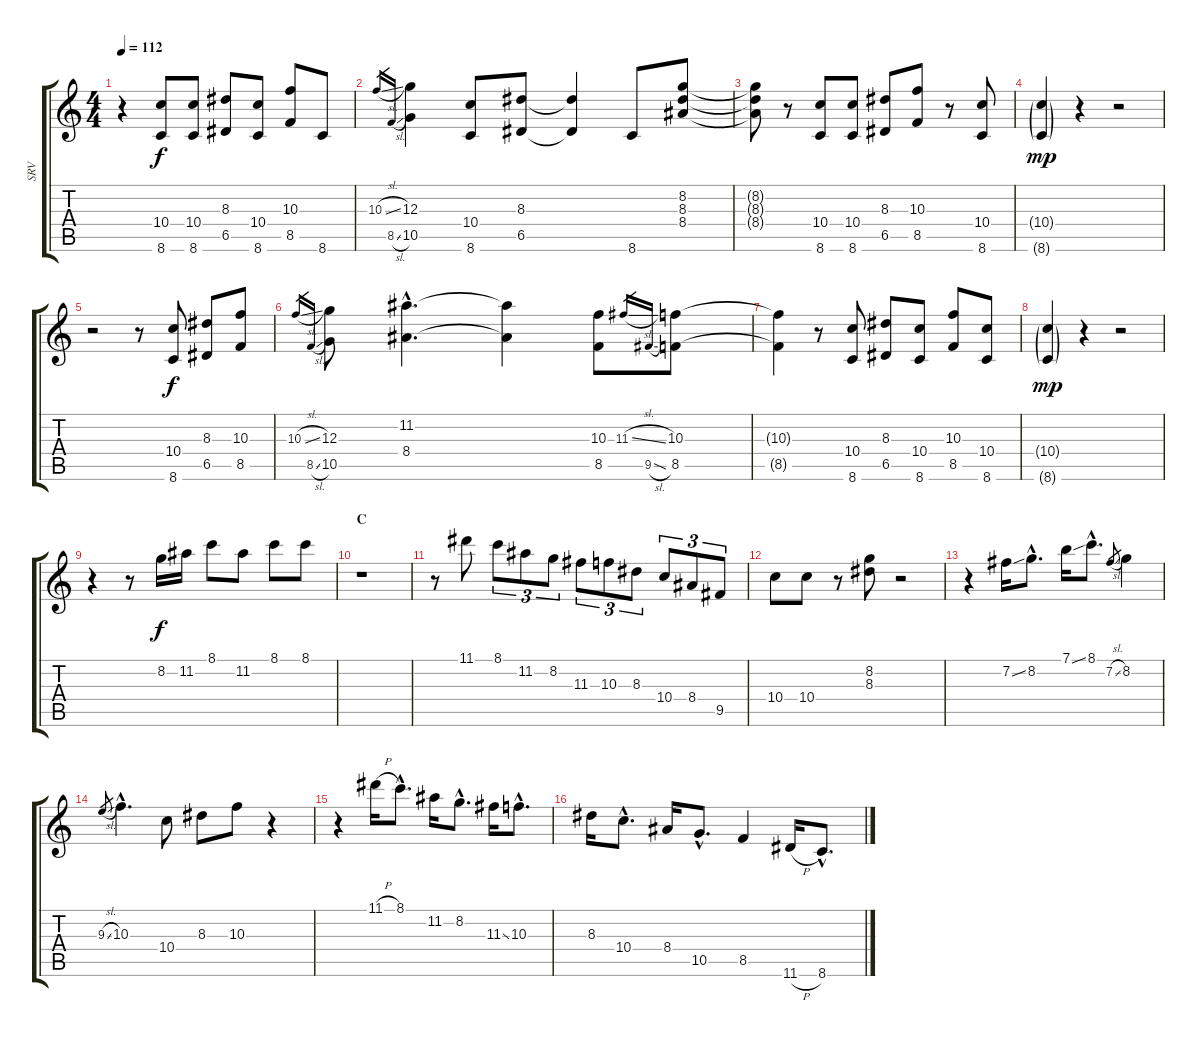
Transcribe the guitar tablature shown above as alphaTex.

\track ("SRV" "SRV") {instrument electricbassfinger}
\staff {score tabs}
\tuning (E4 B3 G3 D3 A2 E2) {hide}
\ts (4 4)
\tempo 112
\clef g2
\ks c
r.4{dy f} (10.4 8.6).8 (10.4 8.6).8 (8.3 6.5).8 (10.4 8.6).8 (10.3 8.5).8 8.6.8 |
10.3{sl}.16{gr} 8.5{sl}.16{gr} (12.3 10.5).4 (10.4 8.6).8 (8.3 6.5).8 (8.3{t} 6.5{t}).4 8.6.8 (8.2 8.3 8.4).8 |
(8.2{t} 8.3{t} 8.4{t}).8 r.8 (10.4 8.6).8 (10.4 8.6).8 (8.3 6.5).8 (10.3 8.5).8 r.8 (10.4 8.6).8 |
(10.4{g} 8.6{g}).4{dy mp} r.4 r.2 |
r.2 r.8 (10.4 8.6).8{dy f} (8.3 6.5).8 (10.3 8.5).8 |
10.3{sl}.16{gr} 8.5{sl}.16{gr} (12.3 10.5).8 (11.2{hac} 8.4{hac}).4{d} (11.2{t} 8.4{t}).4 (10.3 8.5).8 11.3{sl}.16{gr} 9.5{sl}.16{gr} (10.3 8.5).8 |
(10.3{t} 8.5{t}).4 r.8 (10.4 8.6).8 (8.3 6.5).8 (10.4 8.6).8 (10.3 8.5).8 (10.4 8.6).8 |
(10.4{g} 8.6{g}).4{dy mp} r.4 r.2 |
r.4 r.8 8.2.16{dy f} 11.2.16 8.1.8 11.2.8 8.1.8 8.1.8 |
\section ("" "C")
r.1 |
r.8 11.1.8 8.1.8{tu (3 2)} 11.2.8{tu (3 2)} 8.2.8{tu (3 2)} 11.3.8{tu (3 2)} 10.3.8{tu (3 2)} 8.3.8{tu (3 2)} 10.4.8{tu (3 2)} 8.4.8{tu (3 2)} 9.5.8{tu (3 2)} |
10.4.8 10.4.8 r.8 (8.2 8.3).8 r.2 |
r.4 7.2{ss}.16 8.2{hac}.8{d} 7.1{ss}.16 8.1{hac}.8{d} 7.2{sl}.8{gr} 8.2.4 |
9.3{sl}.8{gr} 10.3{hac}.4{d} 10.4.8 8.3.8 10.3.8 r.4 |
r.4 11.1{h}.16 8.1{hac}.8{d} 11.2.16 8.2{hac}.8{d} 11.3{ss}.16 10.3{hac}.8{d} |
8.3.16 10.4{hac}.8{d} 8.4.16 10.5{hac}.8{d} 8.5.4 11.6{h}.16 8.6{hac}.8{d}
